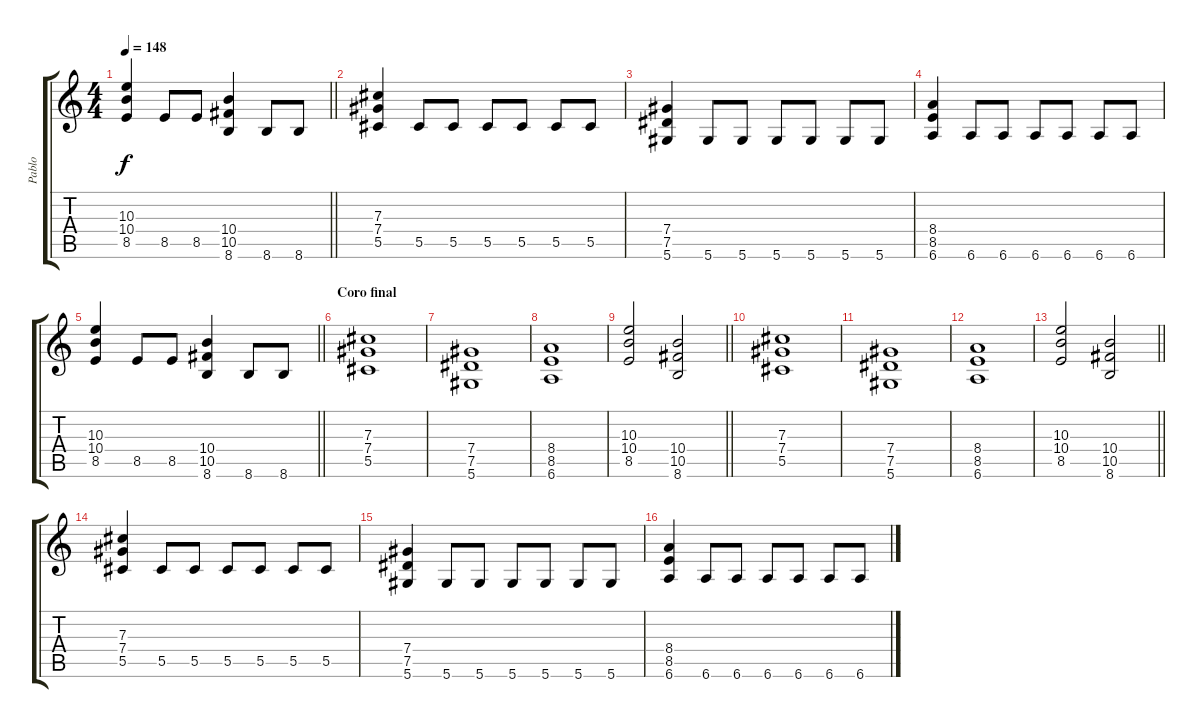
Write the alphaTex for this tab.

\track ("Pablo" "Pablo") {instrument distortionguitar}
\staff {score tabs}
\tuning (Eb4 Bb3 Gb3 Db3 Ab2 Eb2) {hide}
\ts (4 4)
\tempo 148
\clef g2
\barLineRight lightlight
\ks c
(10.3 10.4 8.5).4{dy f} 8.5.8 8.5.8 (10.4 10.5 8.6).4 8.6.8 8.6.8 |
(7.3 7.4 5.5).4 5.5.8 5.5.8 5.5.8 5.5.8 5.5.8 5.5.8 |
(7.4 7.5 5.6).4 5.6.8 5.6.8 5.6.8 5.6.8 5.6.8 5.6.8 |
(8.4 8.5 6.6).4 6.6.8 6.6.8 6.6.8 6.6.8 6.6.8 6.6.8 |
\barLineRight lightlight
(10.3 10.4 8.5).4 8.5.8 8.5.8 (10.4 10.5 8.6).4 8.6.8 8.6.8 |
\section ("" "Coro final")
(7.3 7.4 5.5).1{volume 13} |
(7.4 7.5 5.6).1 |
(8.4 8.5 6.6).1 |
\barLineRight lightlight
(10.3 10.4 8.5).2 (10.4 10.5 8.6).2 |
(7.3 7.4 5.5).1 |
(7.4 7.5 5.6).1 |
(8.4 8.5 6.6).1 |
\barLineRight lightlight
(10.3 10.4 8.5).2 (10.4 10.5 8.6).2 |
\section ("" "")
(7.3 7.4 5.5).4 5.5.8 5.5.8 5.5.8 5.5.8 5.5.8 5.5.8 |
(7.4 7.5 5.6).4 5.6.8 5.6.8 5.6.8 5.6.8 5.6.8 5.6.8 |
(8.4 8.5 6.6).4 6.6.8 6.6.8 6.6.8 6.6.8 6.6.8 6.6.8
